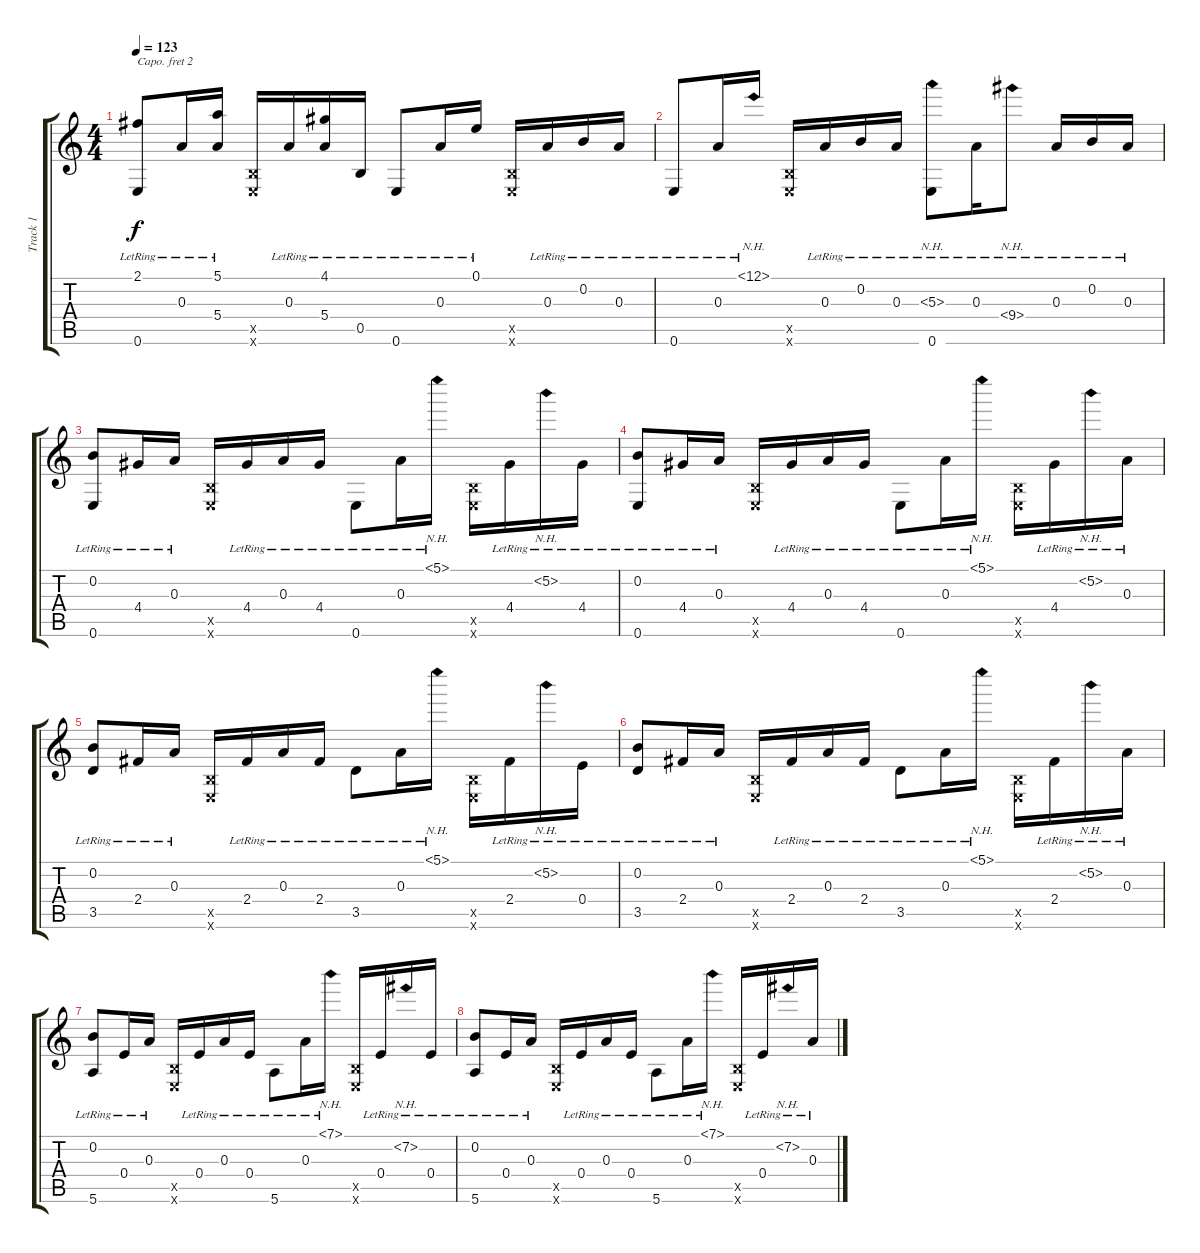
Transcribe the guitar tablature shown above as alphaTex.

\track ("Track 1" "Track 1") {instrument acousticguitarsteel}
\staff {score tabs}
\capo 2
\tuning (D4 A3 G3 D3 A2 D2) {hide}
\ts (4 4)
\tempo 123
\clef g2
\ks c
(2.1{lr} 0.6{lr}).8{dy f} 0.3{lr}.16 (5.1{lr} 5.4{lr}).16 (0.5{x} 0.6{x}).16 0.3{lr}.16 (4.1{lr} 5.4{lr}).16 0.5{lr}.16 0.6{lr}.8 0.3{lr}.16 0.1{lr}.16 (0.5{x} 0.6{x}).16 0.3{lr}.16 0.2{lr}.16 0.3{lr}.16 |
0.6{lr}.8 0.3{lr}.16 12.1{nh lr}.16 (0.5{x} 0.6{x}).16 0.3{lr}.16 0.2{lr}.16 0.3{lr}.16 (5.3{nh lr} 0.6{lr}).8 0.3{lr}.16 9.4{nh lr}.8 0.3{lr}.16 0.2{lr}.16 0.3{lr}.16 |
(0.2{lr} 0.6{lr}).8 4.4{lr}.16 0.3{lr}.16 (0.5{x} 0.6{x}).16 4.4{lr}.16 0.3{lr}.16 4.4{lr}.16 0.6{lr}.8 0.3{lr}.16 5.1{nh lr}.16 (0.5{x} 0.6{x}).16 4.4{lr}.16 5.2{nh lr}.16 4.4{lr}.16 |
(0.2{lr} 0.6{lr}).8 4.4{lr}.16 0.3{lr}.16 (0.5{x} 0.6{x}).16 4.4{lr}.16 0.3{lr}.16 4.4{lr}.16 0.6{lr}.8 0.3{lr}.16 5.1{nh lr}.16 (0.5{x} 0.6{x}).16 4.4{lr}.16 5.2{nh lr}.16 0.3{lr}.16 |
(0.2{lr} 3.5{lr}).8 2.4{lr}.16 0.3{lr}.16 (0.5{x} 0.6{x}).16 2.4{lr}.16 0.3{lr}.16 2.4{lr}.16 3.5{lr}.8 0.3{lr}.16 5.1{nh lr}.16 (0.5{x} 0.6{x}).16 2.4{lr}.16 5.2{nh lr}.16 0.4{lr}.16 |
(0.2{lr} 3.5{lr}).8 2.4{lr}.16 0.3{lr}.16 (0.5{x} 0.6{x}).16 2.4{lr}.16 0.3{lr}.16 2.4{lr}.16 3.5{lr}.8 0.3{lr}.16 5.1{nh lr}.16 (0.5{x} 0.6{x}).16 2.4{lr}.16 5.2{nh lr}.16 0.3{lr}.16 |
(0.2{lr} 5.6{lr}).8 0.4{lr}.16 0.3{lr}.16 (0.5{x} 0.6{x}).16 0.4{lr}.16 0.3{lr}.16 0.4{lr}.16 5.6{lr}.8 0.3{lr}.16 7.1{nh lr}.16 (0.5{x} 0.6{x}).16 0.4{lr}.16 7.2{nh lr}.16 0.4{lr}.16 |
(0.2{lr} 5.6{lr}).8 0.4{lr}.16 0.3{lr}.16 (0.5{x} 0.6{x}).16 0.4{lr}.16 0.3{lr}.16 0.4{lr}.16 5.6{lr}.8 0.3{lr}.16 7.1{nh lr}.16 (0.5{x} 0.6{x}).16 0.4{lr}.16 7.2{nh lr}.16 0.3{lr}.16
